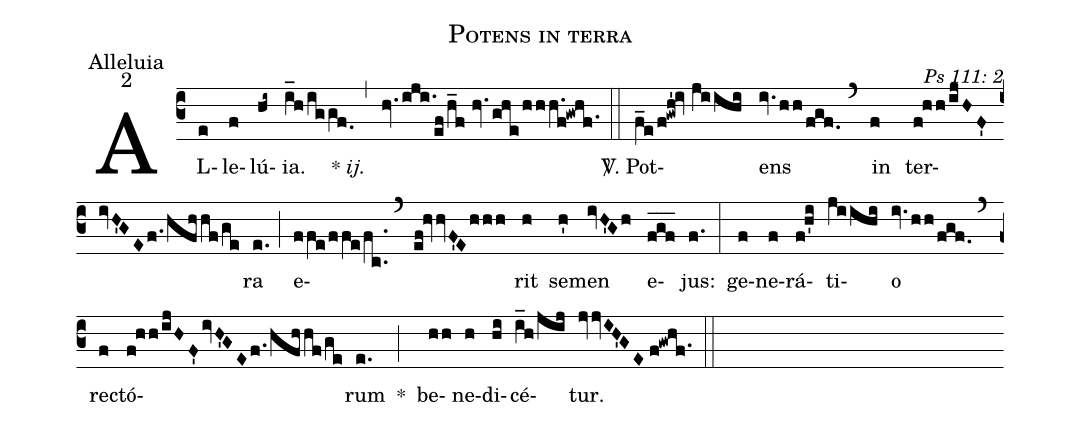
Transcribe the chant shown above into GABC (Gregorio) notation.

name: Potens in terra;
office-part: Alleluia;
mode: 2;
commentary: Ps 111: 2;
%%
(c3) AL(e)le(f)lú(hi~)ia.(i_h/iggf.0) {*}~<i>ij.</i>(,) (hv.iji./[-0.5]ef/h_f//hv.ghe/hhh.f!gwhf.1) (::)
<sp>V/</sp>. Pot(f_e/f!gwh'!iv//jiihi)ens(iv.hh/fgf.) (`) in(f) ter(f!hh/ijHF'ivH'GEf./hfhhf/ge)ra(e.) (;) e(ffe/ffe/fc..)(`)(ef!hvvF'Ehhh)rit(h) se(h')men(ivH'Gh) e(f_g_f_)jus:(f.) (:)
ge(f)ne(f)rá(f!h'i)ti(jiihi)o(iv.hh/fgf.) (`) rec(f)tó(f!hh/ijHF'ivH'GEf./hfhhf/ge)rum(e.) *(;) be(hh)ne(h)di(hi)cé(i_h/jij)tur.(jvvIH'GE//f!gwhf.1) (::)
